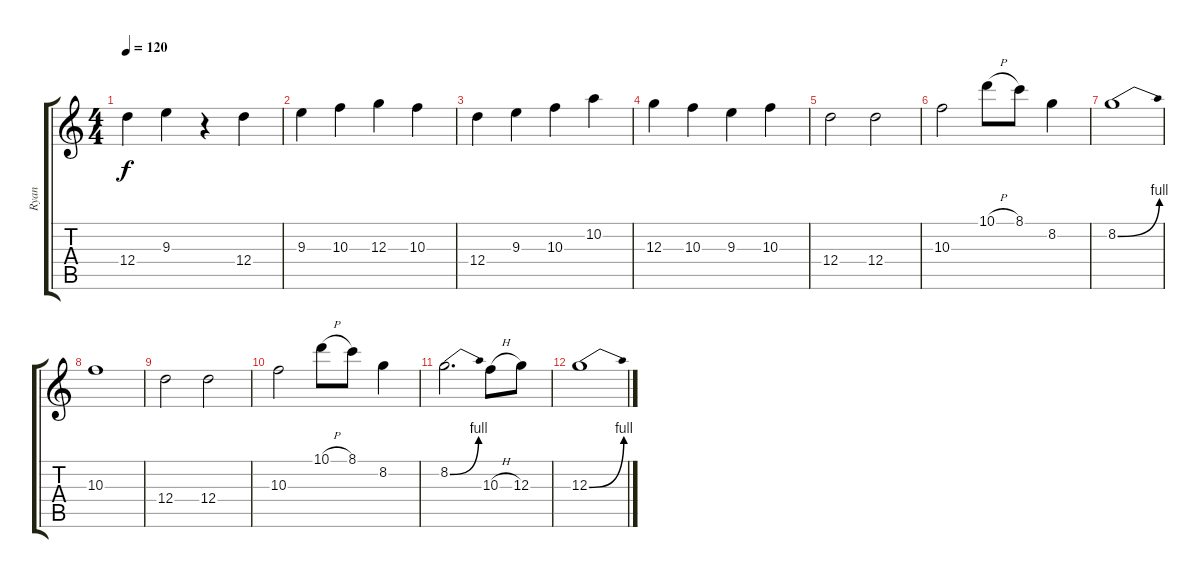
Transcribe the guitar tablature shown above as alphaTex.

\track ("Ryan" "Ryan") {instrument overdrivenguitar}
\staff {score tabs}
\tuning (E4 B3 G3 D3 A2 D2) {hide}
\ts (4 4)
\tempo 120
\clef g2
\ks c
12.4.4{dy f} 9.3.4 r.4 12.4.4 |
9.3.4 10.3.4 12.3.4 10.3.4 |
12.4.4 9.3.4 10.3.4 10.2.4 |
12.3.4 10.3.4 9.3.4 10.3.4 |
12.4.2 12.4.2 |
10.3.2 10.1{h}.8 8.1.8 8.2.4 |
8.2{be (bend 0 0 60 4)}.1 |
10.3.1 |
12.4.2 12.4.2 |
10.3.2 10.1{h}.8 8.1.8 8.2.4 |
8.2{be (bend 0 0 60 4)}.2{d} 10.3{h}.8 12.3.8 |
12.3{be (bend 0 0 60 4)}.1
